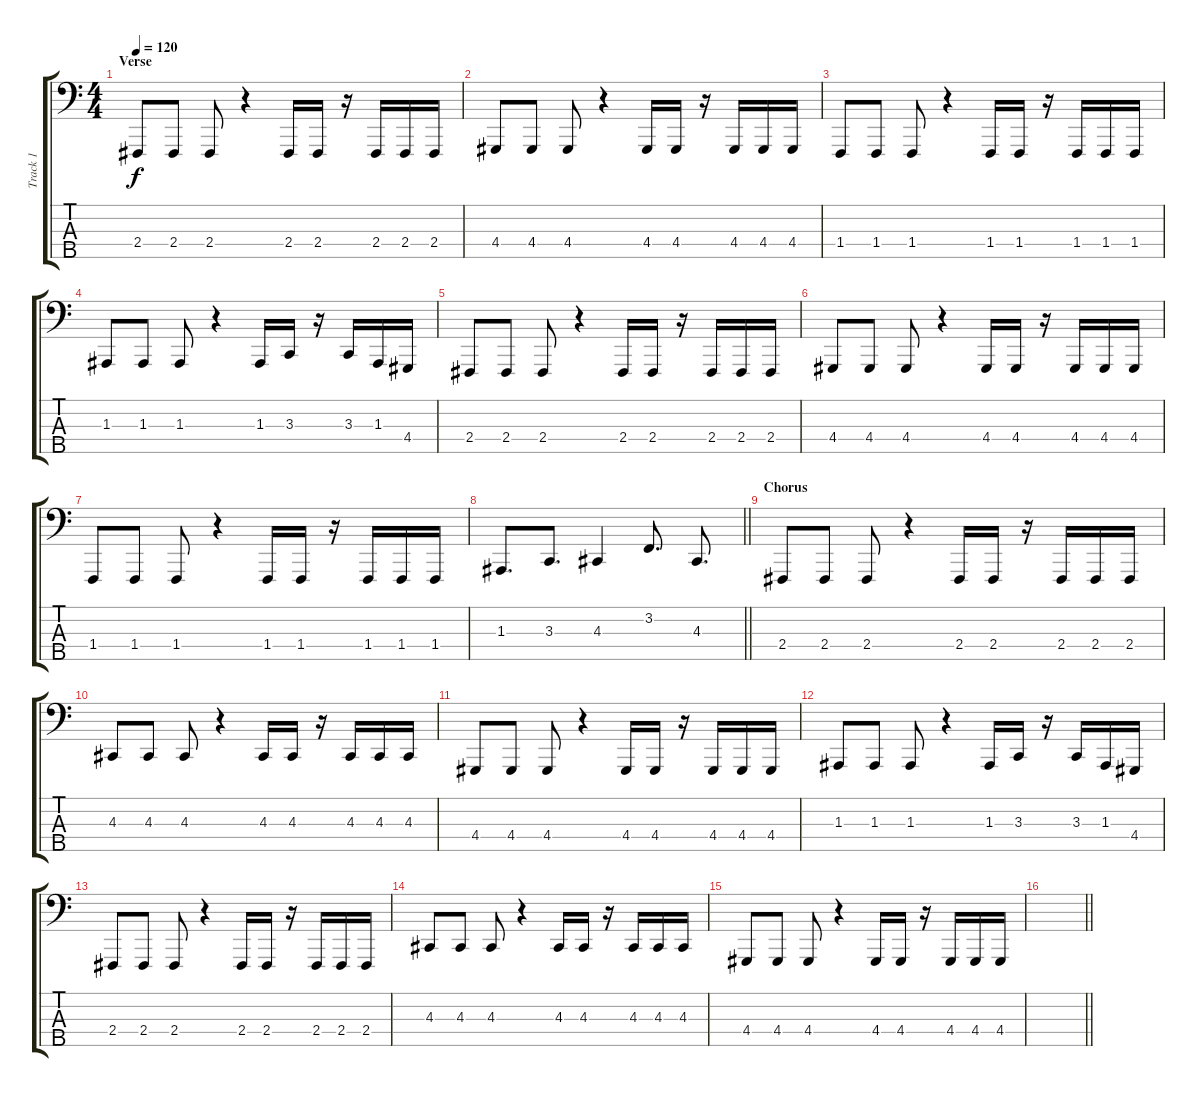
\track ("Track 1" "Track 1") {instrument lead8bassandlead}
\staff {score tabs}
\tuning (G2 D2 A1 E1 B0) {hide}
\ts (4 4)
\section ("" "Verse")
\tempo 120
\clef f4
\ks c
2.4.8{dy f} 2.4.8 2.4.8 r.4 2.4.16 2.4.16 r.16 2.4.16 2.4.16 2.4.16 |
4.4.8 4.4.8 4.4.8 r.4 4.4.16 4.4.16 r.16 4.4.16 4.4.16 4.4.16 |
1.4.8 1.4.8 1.4.8 r.4 1.4.16 1.4.16 r.16 1.4.16 1.4.16 1.4.16 |
1.3.8 1.3.8 1.3.8 r.4 1.3.16 3.3.16 r.16 3.3.16 1.3.16 4.4.16 |
2.4.8 2.4.8 2.4.8 r.4 2.4.16 2.4.16 r.16 2.4.16 2.4.16 2.4.16 |
4.4.8 4.4.8 4.4.8 r.4 4.4.16 4.4.16 r.16 4.4.16 4.4.16 4.4.16 |
1.4.8 1.4.8 1.4.8 r.4 1.4.16 1.4.16 r.16 1.4.16 1.4.16 1.4.16 |
\barLineRight lightlight
1.3.8{d} 3.3.8{d} 4.3.4 3.2.8{d} 4.3.8{d} |
\section ("" "Chorus")
2.4.8 2.4.8 2.4.8 r.4 2.4.16 2.4.16 r.16 2.4.16 2.4.16 2.4.16 |
4.3.8 4.3.8 4.3.8 r.4 4.3.16 4.3.16 r.16 4.3.16 4.3.16 4.3.16 |
4.4.8 4.4.8 4.4.8 r.4 4.4.16 4.4.16 r.16 4.4.16 4.4.16 4.4.16 |
1.3.8 1.3.8 1.3.8 r.4 1.3.16 3.3.16 r.16 3.3.16 1.3.16 4.4.16 |
2.4.8 2.4.8 2.4.8 r.4 2.4.16 2.4.16 r.16 2.4.16 2.4.16 2.4.16 |
4.3.8 4.3.8 4.3.8 r.4 4.3.16 4.3.16 r.16 4.3.16 4.3.16 4.3.16 |
4.4.8 4.4.8 4.4.8 r.4 4.4.16 4.4.16 r.16 4.4.16 4.4.16 4.4.16 |
\barLineRight lightlight
